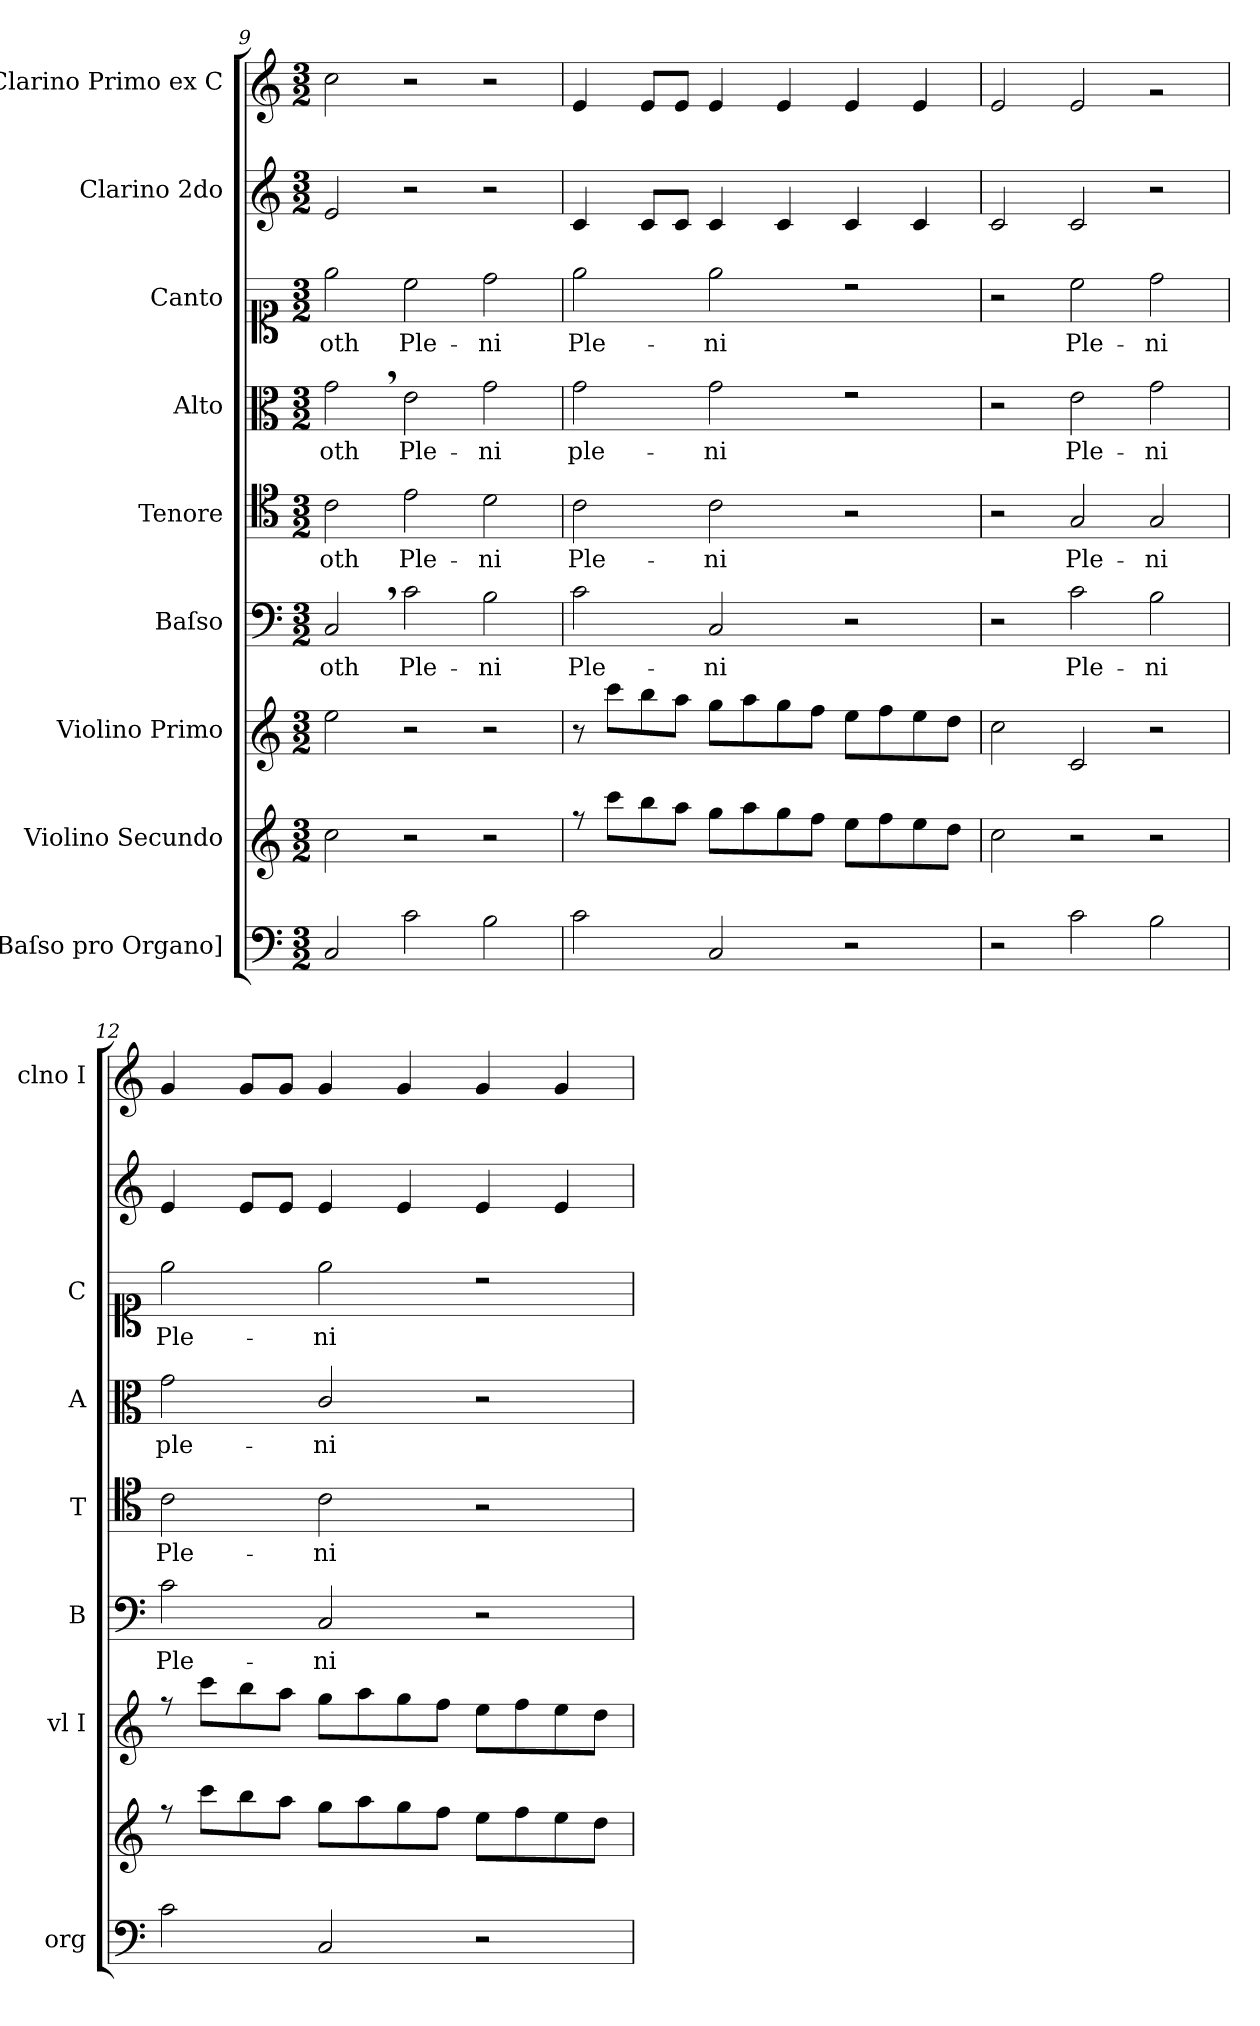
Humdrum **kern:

**kern	**kern	**kern	**kern	**text	**kern	**text	**kern	**text	**kern	**text	**kern	**kern
*part9	*part8	*part7	*part6	*part6	*part5	*part5	*part4	*part4	*part3	*part3	*part2	*part1
*staff9	*staff8	*staff7	*staff6	*staff6	*staff5	*staff5	*staff4	*staff4	*staff3	*staff3	*staff2	*staff1
*I"[Baſso pro Organo]	*I"Violino Secundo	*I"Violino Primo	*I"Baſso	*	*I"Tenore	*	*I"Alto	*	*I"Canto	*	*I"Clarino 2do	*I"Clarino Primo ex C
*I'org	*	*I'vl I	*I'B	*	*I'T	*	*I'A	*	*I'C	*	*	*I'clno I
*clefF4	*clefG2	*clefG2	*clefF4	*	*clefC4	*	*clefC3	*	*clefC1	*	*clefG2	*clefG2
*k[]	*k[]	*k[]	*k[]	*	*k[]	*	*k[]	*	*k[]	*	*k[]	*k[]
*M3/2	*M3/2	*M3/2	*M3/2	*	*M3/2	*	*M3/2	*	*M3/2	*	*M3/2	*M3/2
=9	=9	=9	=9	=9	=9	=9	=9	=9	=9	=9	=9	=9
2C/	2cc\	2ee\	2C,</	-oth	2c\	-oth	2g,<\	-oth	2ee\	-oth	2e/	2cc\
2c\	2r	2r	2c\	Ple-	2e\	Ple-	2e\	Ple-	2cc\	Ple-	2r	2r
2B\	2r	2r	2B\	-ni	2d\	-ni	2g\	-ni	2dd\	-ni	2r	2r
=10	=10	=10	=10	=10	=10	=10	=10	=10	=10	=10	=10	=10
!	!	!	!	!	!	!LO:LY:i	!	!	!	!LO:LY:i	!	!
2c\	8rff	8r	2c\	Ple-	2c\	Ple-	2g\	ple-	2ee\	Ple-	4c/	4e/
.	8ccc\L	8ccc\L	.	.	.	.	.	.	.	.	.	.
.	8bb\	8bb\	.	.	.	.	.	.	.	.	8c/L	8e/L
.	8aa\J	8aa\J	.	.	.	.	.	.	.	.	8c/J	8e/J
!	!	!	!	!	!	!LO:LY:i	!	!	!	!LO:LY:i	!	!
2C/	8gg\L	8gg\L	2C/	-ni	2c\	-ni	2g\	-ni	2ee\	-ni	4c/	4e/
.	8aa\	8aa\	.	.	.	.	.	.	.	.	.	.
.	8gg\	8gg\	.	.	.	.	.	.	.	.	4c/	4e/
.	8ff\J	8ff\J	.	.	.	.	.	.	.	.	.	.
2r	8ee\L	8ee\L	2r	.	2r	.	2re	.	2rb	.	4c/	4e/
.	8ff\	8ff\	.	.	.	.	.	.	.	.	.	.
.	8ee\	8ee\	.	.	.	.	.	.	.	.	4c/	4e/
.	8dd\J	8dd\J	.	.	.	.	.	.	.	.	.	.
=11	=11	=11	=11	=11	=11	=11	=11	=11	=11	=11	=11	=11
2r	2cc\	2cc\	2r	.	2r	.	2r	.	2r	.	2c/	2e/
!	!	!	!	!LO:LY:i	!	!LO:LY:i	!	!LO:LY:i	!	!	!	!
2c\	2r	2c/	2c\	Ple-	2G/	Ple-	2e\	Ple-	2cc\	Ple-	2c/	2e/
!	!	!	!	!LO:LY:i	!	!LO:LY:i	!	!LO:LY:i	!	!	!	!
2B\	2r	2r	2B\	-ni	2G/	-ni	2g\	-ni	2dd\	-ni	2r	2rg
=12	=12	=12	=12	=12	=12	=12	=12	=12	=12	=12	=12	=12
!	!	!	!	!LO:LY:i	!	!LO:LY:i	!	!LO:LY:i	!	!LO:LY:i	!	!
2c\	8rff	8rff	2c\	Ple-	2c\	Ple-	2g\	ple-	2ee\	Ple-	4e/	4g/
.	8ccc\L	8ccc\L	.	.	.	.	.	.	.	.	.	.
.	8bb\	8bb\	.	.	.	.	.	.	.	.	8e/L	8g/L
.	8aa\J	8aa\J	.	.	.	.	.	.	.	.	8e/J	8g/J
!	!	!	!	!LO:LY:i	!	!LO:LY:i	!	!LO:LY:i	!	!LO:LY:i	!	!
2C/	8gg\L	8gg\L	2C/	-ni	2c\	-ni	2c/	-ni	2ee\	-ni	4e/	4g/
.	8aa\	8aa\	.	.	.	.	.	.	.	.	.	.
.	8gg\	8gg\	.	.	.	.	.	.	.	.	4e/	4g/
.	8ff\J	8ff\J	.	.	.	.	.	.	.	.	.	.
2r	8ee\L	8ee\L	2r	.	2r	.	2r	.	2rb	.	4e/	4g/
.	8ff\	8ff\	.	.	.	.	.	.	.	.	.	.
.	8ee\	8ee\	.	.	.	.	.	.	.	.	4e/	4g/
.	8dd\J	8dd\J	.	.	.	.	.	.	.	.	.	.
=	=	=	=	=	=	=	=	=	=	=	=	=
*-	*-	*-	*-	*-	*-	*-	*-	*-	*-	*-	*-	*-
